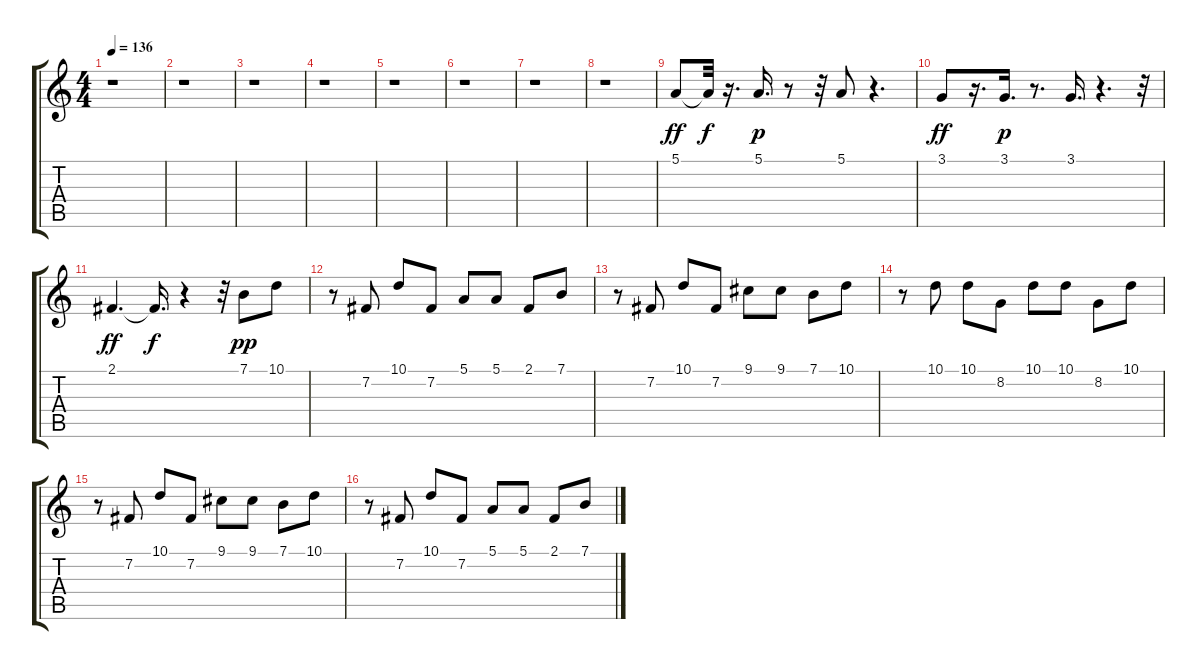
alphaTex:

\track "" {instrument pad1newage}
\staff {score tabs}
\tuning (E4 B3 G3 D3 A2 E2) {hide}
\ts (4 4)
\tempo 136
\clef g2
\ks c
r.1{dy mp} |
r.1 |
r.1 |
r.1 |
r.1 |
r.1 |
r.1 |
r.1 |
5.1.8{dy ff} 5.1{t}.32{dy f} r.16{d} 5.1.16{d dy p} r.8 r.32 5.1.8 r.4{d} |
3.1.8{dy ff} r.16{d} 3.1.16{d dy p} r.8{d} 3.1.16{d} r.4{d} r.32 |
2.1.4{d dy ff} 2.1{t}.16{d dy f} r.4 r.32 7.1.8{dy pp} 10.1.8 |
r.8 7.2.8 10.1.8 7.2.8 5.1.8 5.1.8 2.1.8 7.1.8 |
r.8 7.2.8 10.1.8 7.2.8 9.1.8 9.1.8 7.1.8 10.1.8 |
r.8 10.1.8 10.1.8 8.2.8 10.1.8 10.1.8 8.2.8 10.1.8 |
r.8 7.2.8 10.1.8 7.2.8 9.1.8 9.1.8 7.1.8 10.1.8 |
r.8 7.2.8 10.1.8 7.2.8 5.1.8 5.1.8 2.1.8 7.1.8
